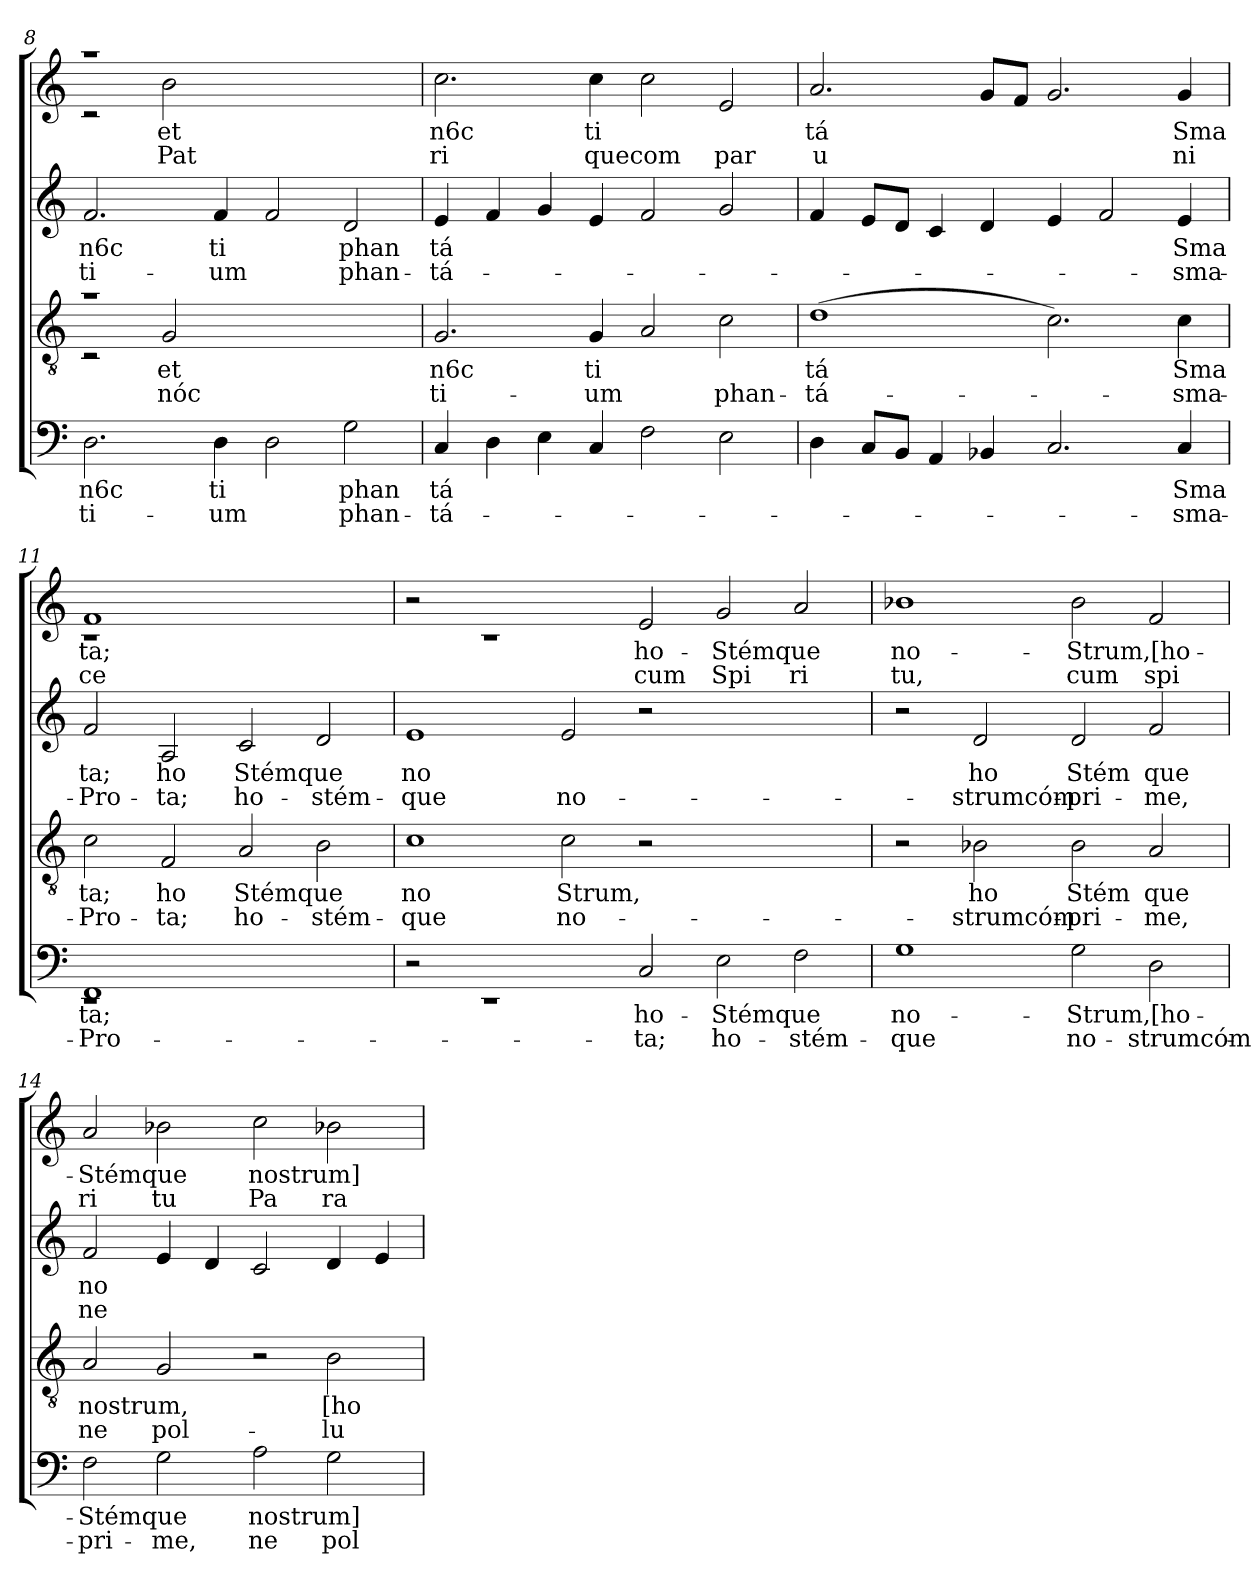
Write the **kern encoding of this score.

**kern	**text	**text	**kern	**text	**text	**kern	**text	**text	**kern	**text	**text
*part4	*part4	*part4	*part3	*part3	*part3	*part2	*part2	*part2	*part1	*part1	*part1
*staff4	*staff4	*staff4	*staff3	*staff3	*staff3	*staff2	*staff2	*staff2	*staff1	*staff1	*staff1
!!LO:PB:g=z
*clefF4	*	*	*clefGv2	*	*	*clefG2	*	*	*clefG2	*	*
*k[]	*	*	*k[]	*	*	*k[]	*	*	*k[]	*	*
*C:	*	*	*C:	*	*	*C:	*	*	*C:	*	*
=8	=8	=8	=8	=8	=8	=8	=8	=8	=8	=8	=8
!	!LO:LY:b	!LO:LY:b	!	!	!	!	!LO:LY:b	!LO:LY:b	!	!	!
*	*	*	*^	*	*	*	*	*	*^	*	*
2.D\	n6c	-ti-	1ra	2rC	.	.	2.f/	n6c	-ti-	1raa	2rc	.	.
!	!	!	!	!	!LO:LY:b	!LO:LY:b	!	!	!	!	!	!LO:LY:b	!LO:LY:b
.	.	.	.	2G/	et	nóc-	.	.	.	.	2b\	et	Pat
!	!LO:LY:b	!LO:LY:b	!	!	!	!	!	!LO:LY:b	!LO:LY:b	!	!	!	!
4D\	ti	-um	.	.	.	.	4f/	ti	-um	.	.	.	.
2D\	.	.	1ryy	1ryy	.	.	2f/	.	.	1ryy	1ryy	.	.
!	!LO:LY:b	!LO:LY:b	!	!	!	!	!	!LO:LY:b	!LO:LY:b	!	!	!	!
2G\	phan	phan-	.	.	.	.	2d/	phan	phan-	.	.	.	.
*	*	*	*v	*v	*	*	*	*	*	*v	*v	*	*
=9	=9	=9	=9	=9	=9	=9	=9	=9	=9	=9	=9
!	!LO:LY:b	!LO:LY:b	!	!LO:LY:b	!LO:LY:b	!	!LO:LY:b	!LO:LY:b	!	!LO:LY:b	!LO:LY:b
4C/	tá	-tá-	2.G/	n6c	-ti-	4e/	tá	-tá-	2.cc\	n6c	ri
4D\	.	.	.	.	.	4f/	.	.	.	.	.
4E\	.	.	.	.	.	4g/	.	.	.	.	.
!	!	!	!	!LO:LY:b	!LO:LY:b	!	!	!	!	!LO:LY:b	!LO:LY:b
4C/	.	.	4G/	ti	-um	4e/	.	.	4cc\	ti	quecom
2F\	.	.	2A/	.	.	2f/	.	.	2cc\	.	.
!	!	!	!	!	!LO:LY:b	!	!	!	!	!	!LO:LY:b
2E\	.	.	2c\	.	phan-	2g/	.	.	2e/	.	par
=10	=10	=10	=10	=10	=10	=10	=10	=10	=10	=10	=10
!	!	!	!	!LO:LY:b	!LO:LY:b	!	!	!	!	!LO:LY:b	!LO:LY:b
4D\	.	.	(>1d	tá	-tá-	4f/	.	.	2.a/	tá	u
8C/L	.	.	.	.	.	8e/L	.	.	.	.	.
8BB/J	.	.	.	.	.	8d/J	.	.	.	.	.
4AA/	.	.	.	.	.	4c/	.	.	.	.	.
4BB-X/	.	.	.	.	.	4d/	.	.	8g/L	.	.
.	.	.	.	.	.	.	.	.	8f/J	.	.
2.C/	.	.	2.c\)	.	.	4e/	.	.	2.g/	.	.
.	.	.	.	.	.	2f/	.	.	.	.	.
!	!LO:LY:b	!LO:LY:b	!	!LO:LY:b	!LO:LY:b	!	!LO:LY:b	!LO:LY:b	!	!LO:LY:b	!LO:LY:b
4C/	Sma	-sma-	4c\	Sma	-sma-	4e/	Sma	-sma-	4g/	Sma	ni
=11	=11	=11	=11	=11	=11	=11	=11	=11	=11	=11	=11
!	!LO:LY:b	!LO:LY:b	!	!LO:LY:b	!LO:LY:b	!	!LO:LY:b	!LO:LY:b	!	!LO:LY:b	!LO:LY:b
*^	*	*	*	*	*	*	*	*	*^	*	*
1FF	1rEE	ta;	-Pro-	2c\	ta;	-Pro-	2f/	ta;	-Pro-	1f	1rc	ta;	ce
!	!	!	!	!	!LO:LY:b	!LO:LY:b	!	!LO:LY:b	!LO:LY:b	!	!	!	!
.	.	.	.	2F/	ho	-ta;	2A/	ho	-ta;	.	.	.	.
!	!	!	!	!	!LO:LY:b	!LO:LY:b	!	!LO:LY:b	!LO:LY:b	!	!	!	!
1ryy	1ryy	.	.	2A/	Stémque	ho-	2c/	Stémque	ho-	1ryy	1ryy	.	.
!	!	!	!	!	!	!LO:LY:b	!	!	!LO:LY:b	!	!	!	!
.	.	.	.	2B\	.	-stém-	2d/	.	-stém-	.	.	.	.
*v	*v	*	*	*	*	*	*	*	*	*v	*v	*	*
!!LO:LB:g=z
=12	=12	=12	=12	=12	=12	=12	=12	=12	=12	=12	=12
!	!	!	!	!LO:LY:b	!LO:LY:b	!	!LO:LY:b	!LO:LY:b	!	!	!
2r	.	.	1c	no	-que	1e	no	-que	2r	.	.
1rEE	.	.	.	.	.	.	.	.	1rc	.	.
!	!	!	!	!LO:LY:b	!LO:LY:b	!	!	!LO:LY:b	!	!	!
.	.	.	2c\	Strum,	no-	2e/	.	no-	.	.	.
!	!LO:LY:b	!LO:LY:b	!	!	!	!	!	!	!	!LO:LY:b	!LO:LY:b
2C/	ho-	-ta;	2r	.	.	2r	.	.	2e/	ho-	cum
!	!LO:LY:b	!LO:LY:b	!	!	!	!	!	!	!	!LO:LY:b	!LO:LY:b
2E\	-Stémque	ho-	1ryy	.	.	1ryy	.	.	2g/	-Stémque	Spi
!	!	!LO:LY:b	!	!	!	!	!	!	!	!	!LO:LY:b
2F\	.	-stém-	.	.	.	.	.	.	2a/	.	ri
=13	=13	=13	=13	=13	=13	=13	=13	=13	=13	=13	=13
!	!LO:LY:b	!LO:LY:b	!	!	!	!	!	!	!	!LO:LY:b	!LO:LY:b
1G	no-	-que	2r	.	.	2r	.	.	1b-X	no-	tu,
!	!	!	!	!LO:LY:b	!LO:LY:b	!	!LO:LY:b	!LO:LY:b	!	!	!
.	.	.	2B-X\	ho	-strumcóm-	2d/	ho	-strumcóm-	.	.	.
!	!LO:LY:b	!LO:LY:b	!	!LO:LY:b	!LO:LY:b	!	!LO:LY:b	!LO:LY:b	!	!LO:LY:b	!LO:LY:b
2G\	-Strum,[ho-	no-	2B-\	Stém	-pri-	2d/	Stém	-pri-	2b-\	-Strum,[ho-	cum
!	!	!LO:LY:b	!	!LO:LY:b	!LO:LY:b	!	!LO:LY:b	!LO:LY:b	!	!	!LO:LY:b
2D\	.	-strumcóm-	2A/	que	-me,	2f/	que	-me,	2f/	.	spi
=14	=14	=14	=14	=14	=14	=14	=14	=14	=14	=14	=14
!	!LO:LY:b	!LO:LY:b	!	!LO:LY:b	!LO:LY:b	!	!LO:LY:b	!LO:LY:b	!	!LO:LY:b	!LO:LY:b
2F\	-Stémque	-pri-	2A/	nostrum,	ne	2f/	no	ne	2a/	-Stémque	ri
!	!	!LO:LY:b	!	!	!LO:LY:b	!	!	!	!	!	!LO:LY:b
2G\	.	-me,	2G/	.	pol-	4e/	.	.	2b-\	.	tu
.	.	.	.	.	.	4d/	.	.	.	.	.
!	!LO:LY:b	!LO:LY:b	!	!	!	!	!	!	!	!LO:LY:b	!LO:LY:b
2A\	nostrum]	ne	2r	.	.	2c/	.	.	2cc\	nostrum]	Pa
!	!	!LO:LY:b	!	!LO:LY:b	!LO:LY:b	!	!	!	!	!	!LO:LY:b
2G\	.	pol-	2B\	[ho	-lu-	4d/	.	.	2b-X\	.	ra
.	.	.	.	.	.	4e/	.	.	.	.	.
=	=	=	=	=	=	=	=	=	=	=	=
*-	*-	*-	*-	*-	*-	*-	*-	*-	*-	*-	*-
